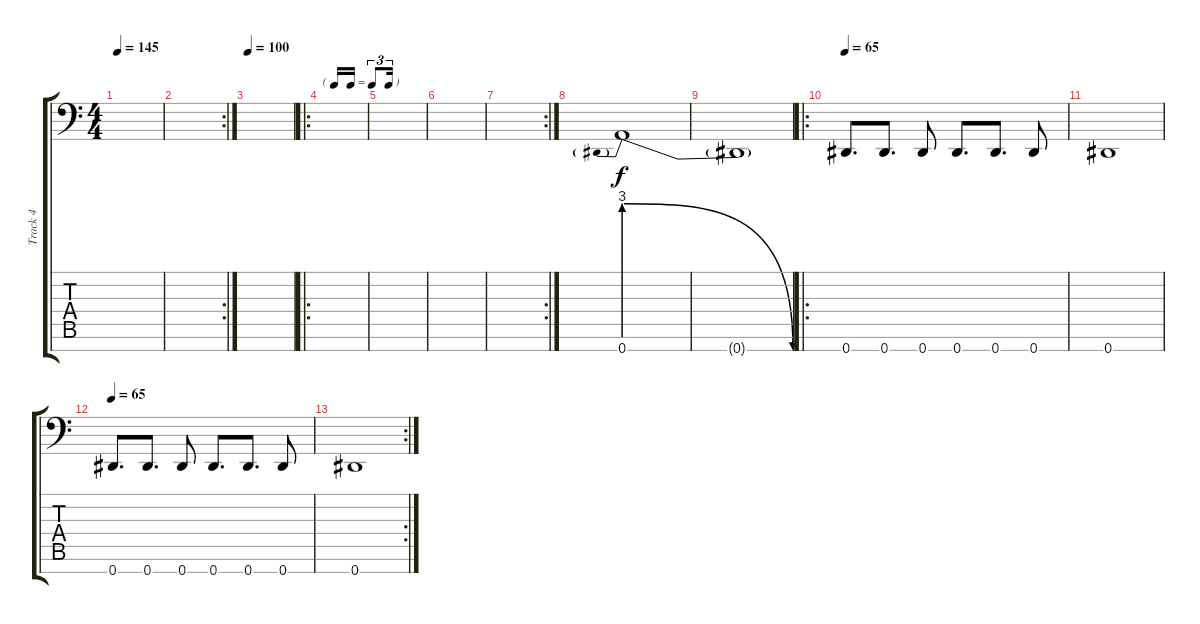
\track ("Track 4" "Track 4") {instrument distortionguitar}
\staff {score tabs}
\tuning (E4 B3 G3 D3 A2 E2 Eb1) {hide}
\ts (4 4)
\tempo 145
\clef f4
\ks c
|
\rc 2
|
\tempo 100
|
\ro
\tf triplet16th
|
|
|
\rc 2
|
0.7{be (prebendrelease 0 12 60 0)}.1 |
0.7{t}.1 |
\ro
\tempo 65
0.7.8{d} 0.7.8{d} 0.7.8 0.7.8{d} 0.7.8{d} 0.7.8 |
0.7.1 |
\tempo 65
0.7.8{d} 0.7.8{d} 0.7.8 0.7.8{d} 0.7.8{d} 0.7.8 |
\rc 2
0.7.1
